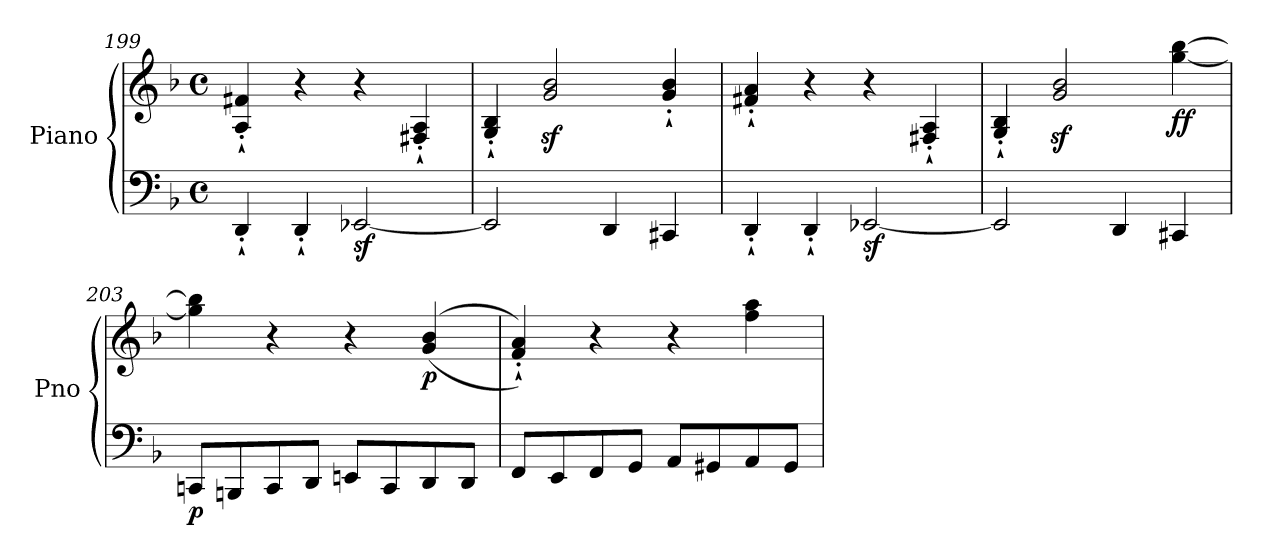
**kern	**kern	**dynam
*part1	*part1	*part1
*staff2	*staff1	*staff1/2
*I"Piano	*	*
*I'Pno	*	*
*clefF4	*clefG2	*
*k[b-]	*k[b-]	*
*M4/4	*M4/4	*
*met(c)	*met(c)	*
=199	=199	=199
*^	*	*
1ryy	4DD'`/	4A/'` 4f#X/'`	.
.	4DD'`/	4r	.
!	!	!	!LO:DY:b=2
.	[2EE-X/	4r	sf
.	.	4F#X/'` 4A/'`	.
=200	=200	=200	=200
1ryy	2EE-/]	4G/'` 4B-/'`	.
.	.	2g/z< 2b-/z<	.
.	4DD/	.	.
.	4CC#X/	4g/'` 4b-/'`	.
!!LO:PB:g=z
=201	=201	=201	=201
1ryy	4DD'`/	4f#X/'` 4a/'`	.
.	4DD'`/	4r	.
!	!	!	!LO:DY:b=2
.	[2EE-X/	4r	sf
.	.	4F#X/'` 4A/'`	.
!!LO:PB:g=z
=202	=202	=202	=202
1ryy	2EE-/]	4G/'` 4B-/'`	.
.	.	2g/z< 2b-/z<	.
.	4DD/	.	.
!	!	!	!LO:DY:b
.	4CC#X/	[4gg\ [4bb-\	ff
=203	=203	=203	=203
!	!	!	!LO:DY:b=2
1ryy	8CCn/L	4gg\] 4bb-\]	p
.	8BBBn/	.	.
.	8CC/	4r	.
.	8DD/J	.	.
.	8EEn/L	4r	.
.	8CC/	.	.
!	!	!	!LO:DY:b
.	8DD/	(>(<4g/ 4b-/	p
.	8DD/J	.	.
=204	=204	=204	=204
1ryy	8FF/L	4f/'` 4a/'`))	.
.	8EE/	.	.
.	8FF/	4r	.
.	8GG/J	.	.
.	8AA/L	4r	.
.	8GG#X/	.	.
.	8AA/	4ff\ 4aa\	.
.	8GG#/J	.	.
*v	*v	*	*
=	=	=
*-	*-	*-
